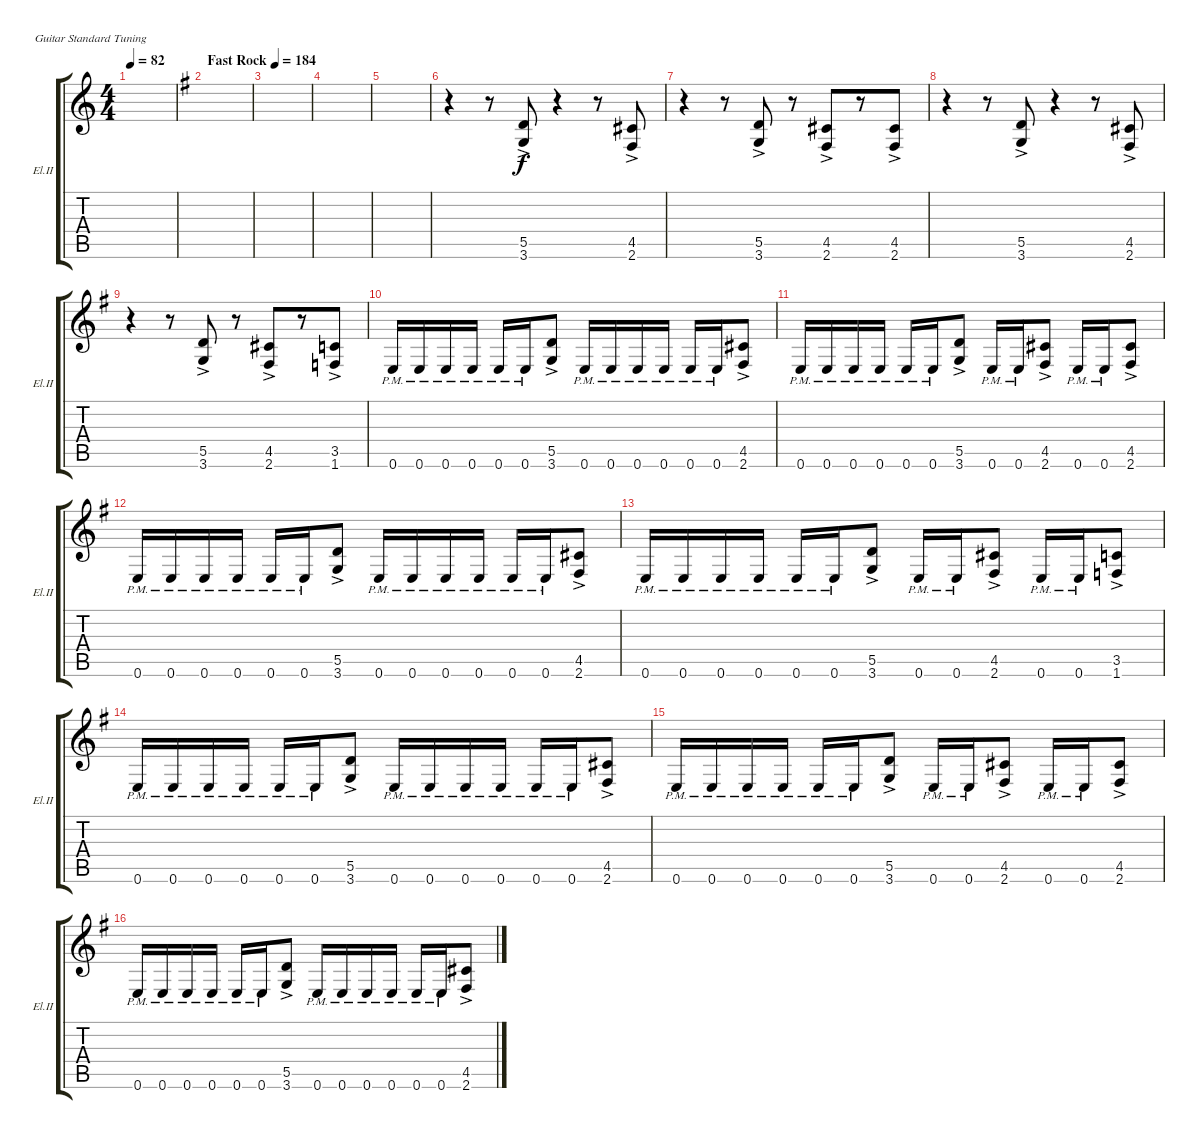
\defaultSystemsLayout 4
\bracketExtendMode groupsimilarinstruments
\useSystemSignSeparator
\singleTrackTrackNamePolicy allsystems
\multiTrackTrackNamePolicy allsystems
\firstSystemTrackNameOrientation horizontal
\otherSystemsTrackNameOrientation horizontal
\track ("Guitar El.II" "El.II") {instrument distortionguitar}
\staff {score tabs}
\tuning (E4 B3 G3 D3 A2 E2)
\ts (4 4)
\tempo 82
\clef g2
\ks c
|
\beaming (8 2 2 2 2)
\tempo (184 "Fast Rock")
\ks eminor
|
|
|
|
r.4 r.8 (3.6{ac} 5.5{ac}).8 r.4 r.8 (4.5{ac} 2.6{ac}).8 |
r.4 r.8 (3.6 5.5{ac}).8 r.8 (4.5{ac} 2.6{ac}).8{beam merge} r.8{beam merge} (2.6{ac} 4.5{ac}).8 |
r.4 r.8 (3.6{ac} 5.5{ac}).8 r.4 r.8 (4.5{ac} 2.6{ac}).8 |
r.4 r.8 (3.6 5.5{ac}).8 r.8 (4.5{ac} 2.6{ac}).8{beam merge} r.8{beam merge} (1.6{ac} 3.5{ac}).8 |
0.6{pm}.16 0.6{pm}.16 0.6{pm}.16 0.6{pm}.16 0.6{pm}.16 0.6{pm}.16 (3.6{ac} 5.5{ac}).8 0.6{pm}.16 0.6{pm}.16 0.6{pm}.16 0.6{pm}.16 0.6{pm}.16 0.6{pm}.16 (2.6{ac} 4.5{ac}).8 |
0.6{pm}.16 0.6{pm}.16 0.6{pm}.16 0.6{pm}.16 0.6{pm}.16 0.6{pm}.16 (3.6{ac} 5.5{ac}).8 0.6{pm}.16 0.6{pm}.16 (2.6{ac} 4.5{ac}).8 0.6{pm}.16 0.6{pm}.16 (2.6{ac} 4.5{ac}).8 |
0.6{pm}.16 0.6{pm}.16 0.6{pm}.16 0.6{pm}.16 0.6{pm}.16 0.6{pm}.16 (3.6{ac} 5.5{ac}).8 0.6{pm}.16 0.6{pm}.16 0.6{pm}.16 0.6{pm}.16 0.6{pm}.16 0.6{pm}.16 (2.6{ac} 4.5{ac}).8 |
0.6{pm}.16 0.6{pm}.16 0.6{pm}.16 0.6{pm}.16 0.6{pm}.16 0.6{pm}.16 (3.6{ac} 5.5{ac}).8 0.6{pm}.16 0.6{pm}.16 (2.6{ac} 4.5{ac}).8 0.6{pm}.16 0.6{pm}.16 (1.6{ac} 3.5{ac}).8 |
0.6{pm}.16 0.6{pm}.16 0.6{pm}.16 0.6{pm}.16 0.6{pm}.16 0.6{pm}.16 (3.6{ac} 5.5{ac}).8 0.6{pm}.16 0.6{pm}.16 0.6{pm}.16 0.6{pm}.16 0.6{pm}.16 0.6{pm}.16 (2.6{ac} 4.5{ac}).8 |
0.6{pm}.16 0.6{pm}.16 0.6{pm}.16 0.6{pm}.16 0.6{pm}.16 0.6{pm}.16 (3.6{ac} 5.5{ac}).8 0.6{pm}.16 0.6{pm}.16 (2.6{ac} 4.5{ac}).8 0.6{pm}.16 0.6{pm}.16 (2.6{ac} 4.5{ac}).8 |
0.6{pm}.16 0.6{pm}.16 0.6{pm}.16 0.6{pm}.16 0.6{pm}.16 0.6{pm}.16 (3.6{ac} 5.5{ac}).8 0.6{pm}.16 0.6{pm}.16 0.6{pm}.16 0.6{pm}.16 0.6{pm}.16 0.6{pm}.16 (2.6{ac} 4.5{ac}).8
